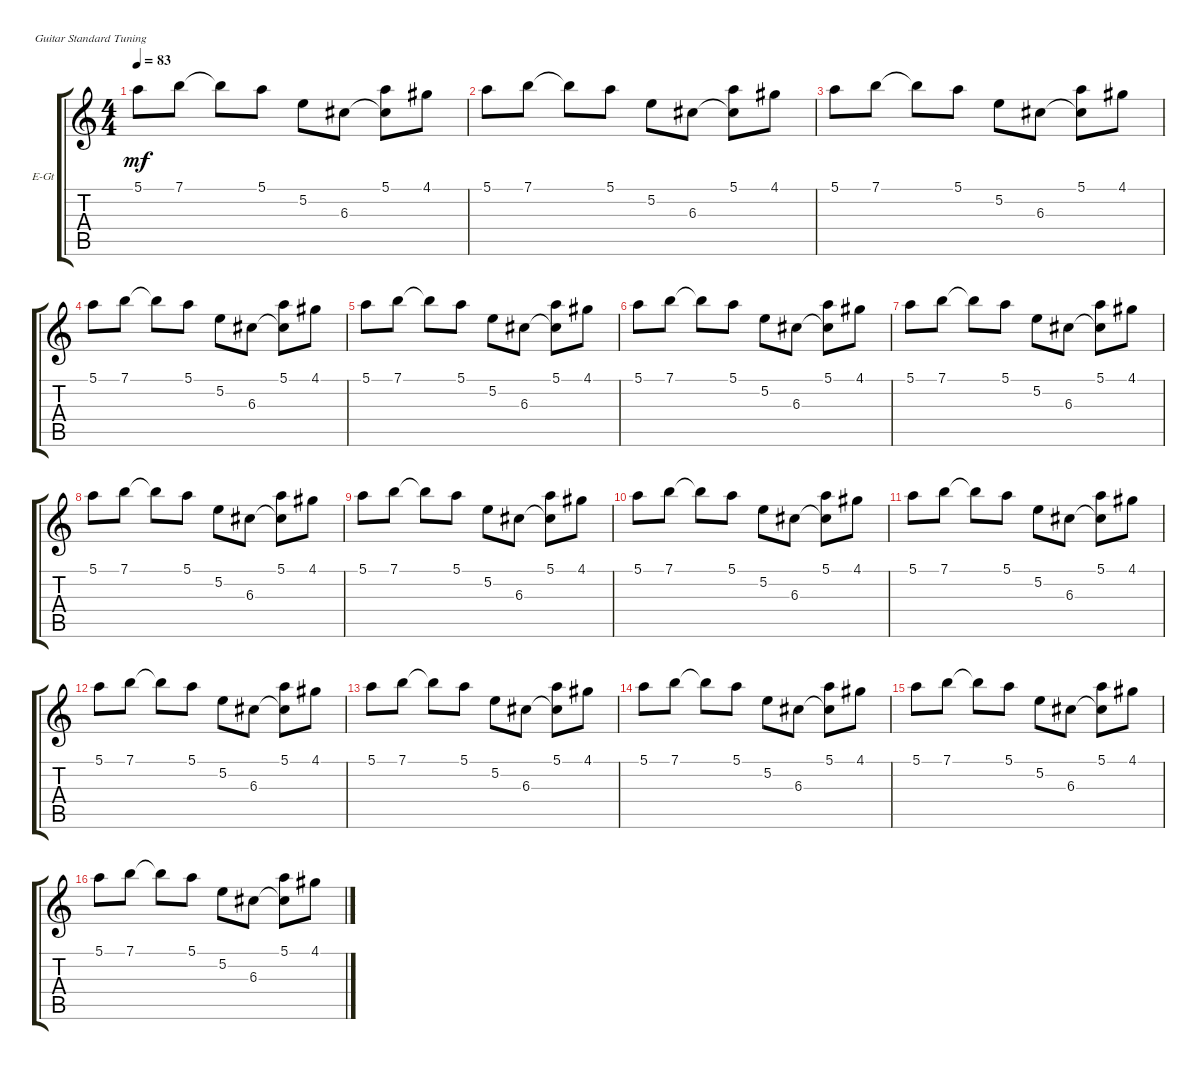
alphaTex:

\defaultSystemsLayout 4
\bracketExtendMode groupsimilarinstruments
\firstSystemTrackNameOrientation horizontal
\otherSystemsTrackNameOrientation horizontal
\track ("Lukman 2" "E-Gt") {instrument electricguitarclean}
\staff {score tabs}
\tuning (E4 B3 G3 D3 A2 E2)
\ts (4 4)
\tempo 83
\clef g2
\ks c
5.1.8{dy mf} 7.1.8 7.1{t}.8 5.1.8 5.2.8 6.3.8 (6.3{t} 5.1).8 4.1.8 |
5.1.8 7.1.8 7.1{t}.8 5.1.8 5.2.8 6.3.8 (6.3{t} 5.1).8 4.1.8 |
5.1.8 7.1.8 7.1{t}.8 5.1.8 5.2.8 6.3.8 (6.3{t} 5.1).8 4.1.8 |
5.1.8 7.1.8 7.1{t}.8 5.1.8 5.2.8 6.3.8 (6.3{t} 5.1).8 4.1.8 |
5.1.8 7.1.8 7.1{t}.8 5.1.8 5.2.8 6.3.8 (6.3{t} 5.1).8 4.1.8 |
5.1.8 7.1.8 7.1{t}.8 5.1.8 5.2.8 6.3.8 (6.3{t} 5.1).8 4.1.8 |
5.1.8 7.1.8 7.1{t}.8 5.1.8 5.2.8 6.3.8 (6.3{t} 5.1).8 4.1.8 |
5.1.8 7.1.8 7.1{t}.8 5.1.8 5.2.8 6.3.8 (6.3{t} 5.1).8 4.1.8 |
5.1.8 7.1.8 7.1{t}.8 5.1.8 5.2.8 6.3.8 (6.3{t} 5.1).8 4.1.8 |
5.1.8 7.1.8 7.1{t}.8 5.1.8 5.2.8 6.3.8 (6.3{t} 5.1).8 4.1.8 |
5.1.8 7.1.8 7.1{t}.8 5.1.8 5.2.8 6.3.8 (6.3{t} 5.1).8 4.1.8 |
5.1.8 7.1.8 7.1{t}.8 5.1.8 5.2.8 6.3.8 (6.3{t} 5.1).8 4.1.8 |
5.1.8 7.1.8 7.1{t}.8 5.1.8 5.2.8 6.3.8 (6.3{t} 5.1).8 4.1.8 |
5.1.8 7.1.8 7.1{t}.8 5.1.8 5.2.8 6.3.8 (6.3{t} 5.1).8 4.1.8 |
5.1.8 7.1.8 7.1{t}.8 5.1.8 5.2.8 6.3.8 (6.3{t} 5.1).8 4.1.8 |
5.1.8 7.1.8 7.1{t}.8 5.1.8 5.2.8 6.3.8 (6.3{t} 5.1).8 4.1.8
